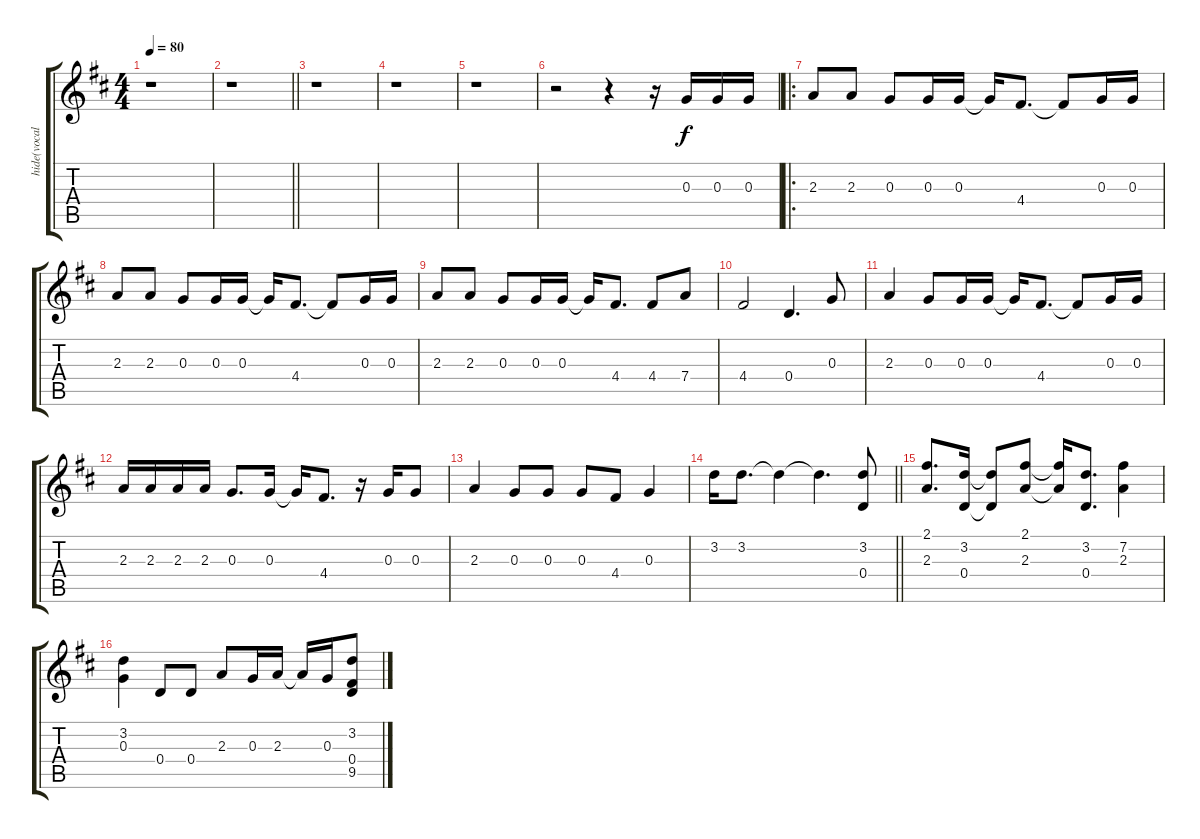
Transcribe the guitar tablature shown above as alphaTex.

\track ("hide(vocal)" "hide(vocal") {instrument acousticguitarsteel}
\staff {score tabs}
\tuning (E4 B3 G3 D3 A2 E2) {hide}
\ts (4 4)
\tempo 80
\clef g2
\ks d
r.1{dy f instrument acousticguitarsteel} |
\barLineRight lightlight
r.1 |
\section ("" "")
r.1 |
r.1 |
r.1 |
r.2 r.4 r.16 0.3.16 0.3.16 0.3.16 |
\ro
2.3.8 2.3.8 0.3.8 0.3.16 0.3.16 0.3{t}.16 4.4.8{d} 4.4{t}.8 0.3.16 0.3.16 |
2.3.8 2.3.8 0.3.8 0.3.16 0.3.16 0.3{t}.16 4.4.8{d} 4.4{t}.8 0.3.16 0.3.16 |
2.3.8 2.3.8 0.3.8 0.3.16 0.3.16 0.3{t}.16 4.4.8{d} 4.4.8 7.4.8 |
4.4.2 0.4.4{d} 0.3.8 |
2.3.4 0.3.8 0.3.16 0.3.16 0.3{t}.16 4.4.8{d} 4.4{t}.8 0.3.16 0.3.16 |
2.3.16 2.3.16 2.3.16 2.3.16 0.3.8{d} 0.3.16 0.3{t}.16 4.4.8{d} r.16 0.3.16 0.3.8 |
2.3.4 0.3.8 0.3.8 0.3.8 4.4.8 0.3.4 |
\barLineRight lightlight
3.2.16 3.2.8{d} 3.2{t}.4 3.2{t}.4{d} (3.2 0.4).8 |
\section ("" "")
(2.1 2.3).8{d} (3.2 0.4).16 (3.2{t} 0.4{t}).8 (2.1 2.3).8 (2.1{t} 2.3{t}).16 (3.2 0.4).8{d} (7.2 2.3).4 |
(3.2 0.3).4 0.4.8 0.4.8 2.3.8 0.3.16 2.3.16 2.3{t}.16 0.3.16 (3.2 0.4 9.5).8
